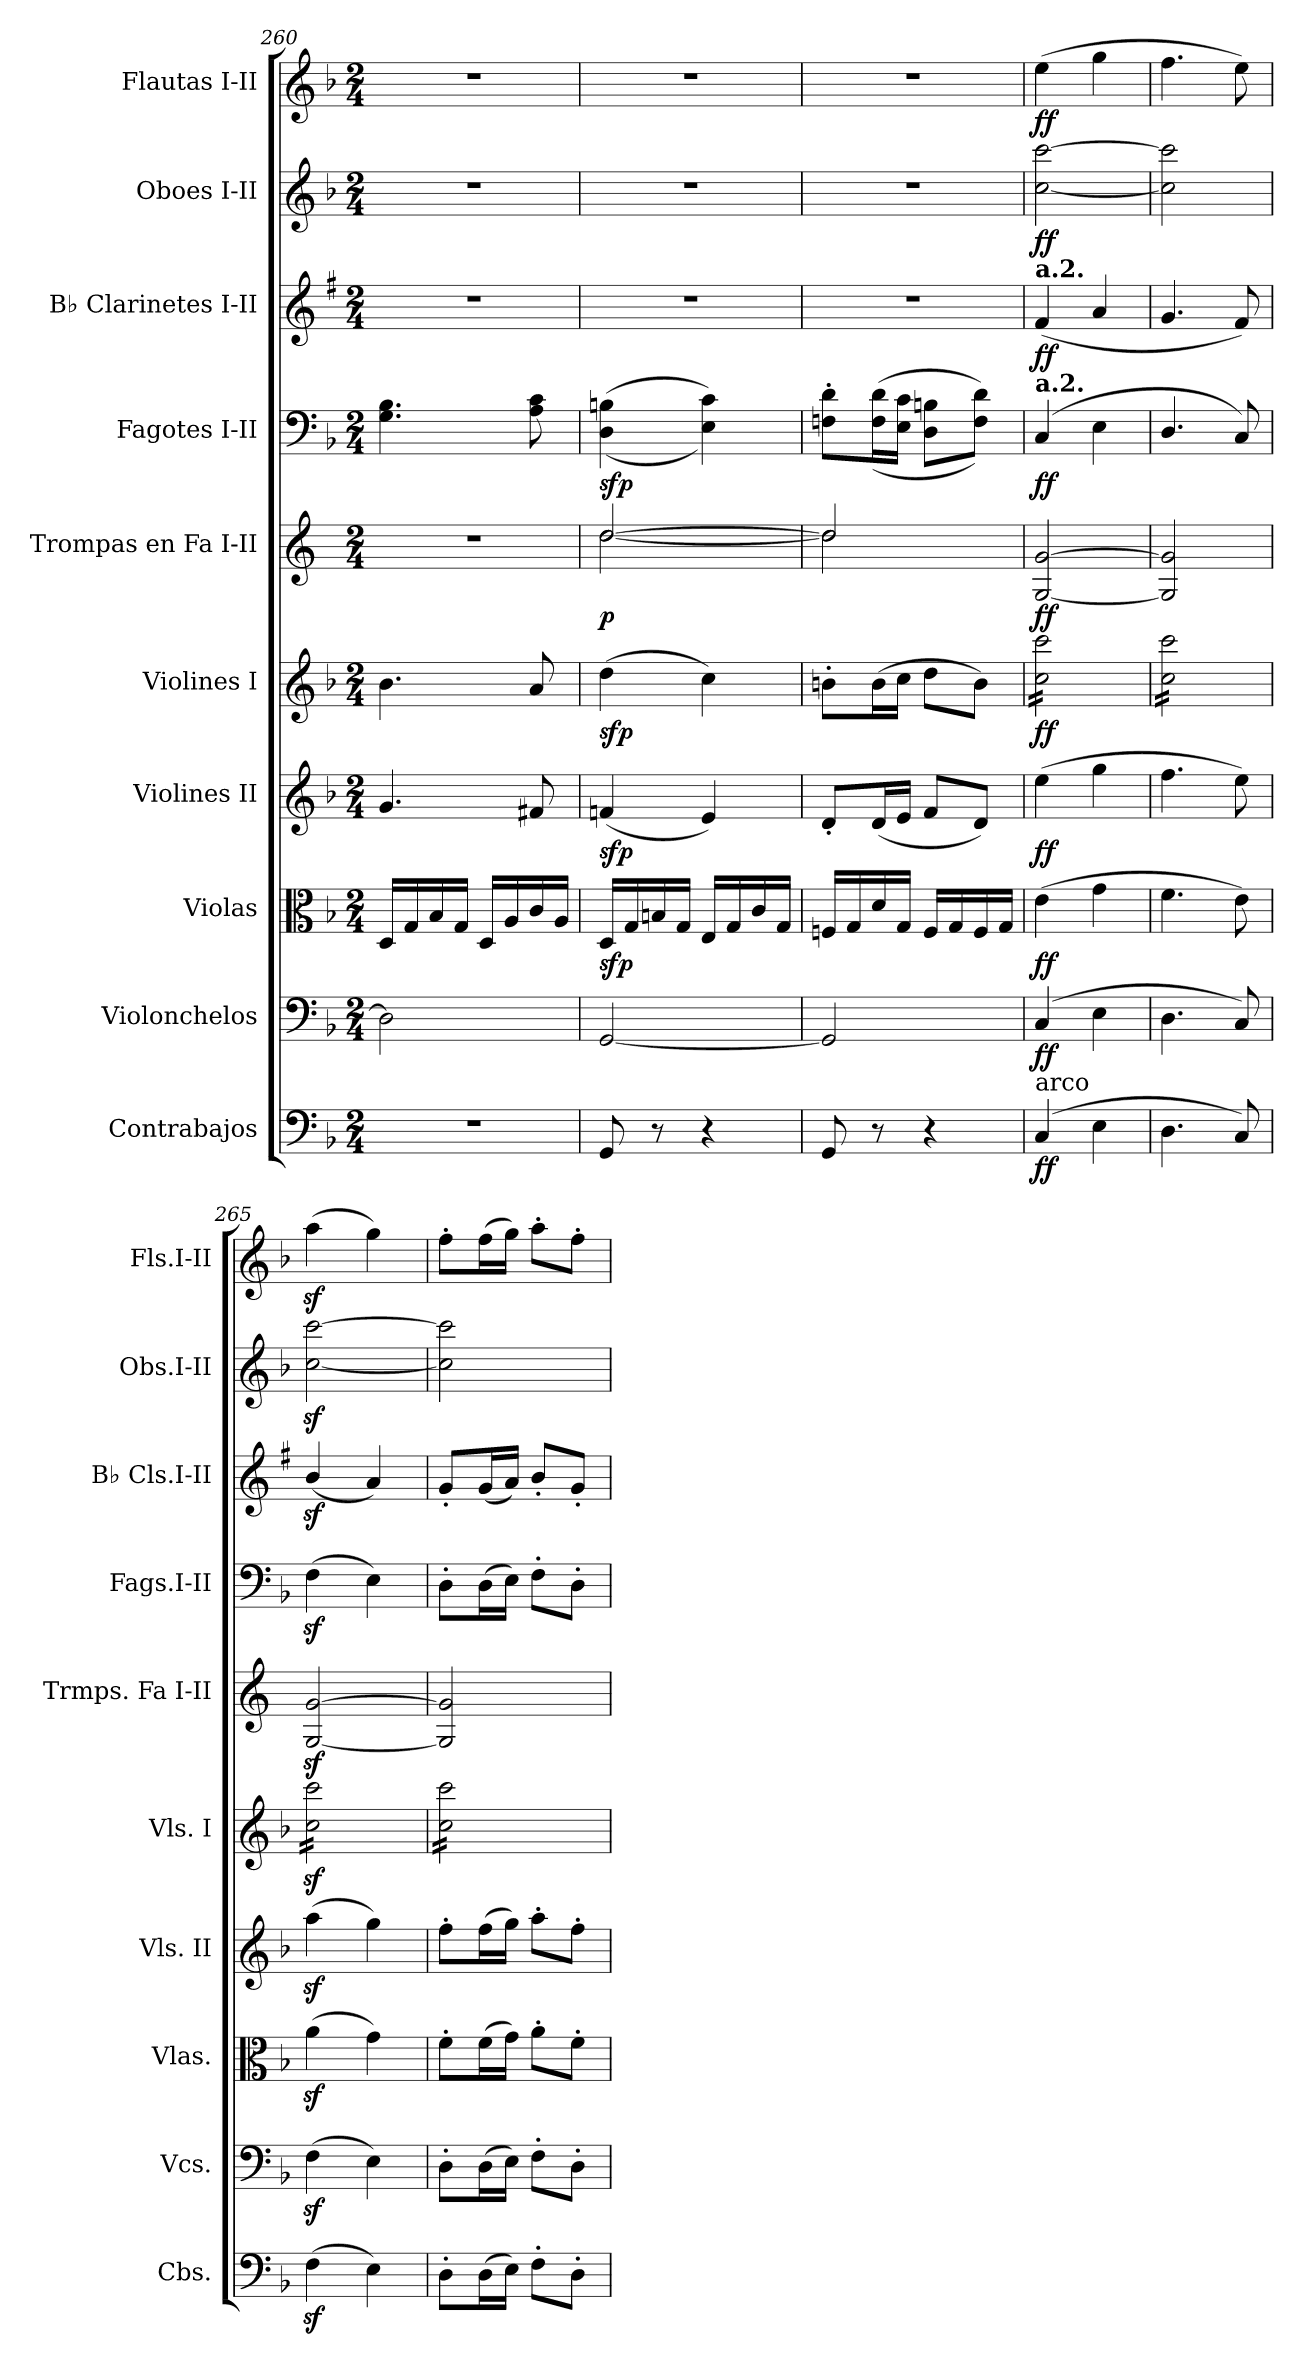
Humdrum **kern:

**kern	**dynam	**kern	**dynam	**kern	**dynam	**kern	**dynam	**kern	**dynam	**kern	**dynam	**kern	**dynam	**kern	**dynam	**kern	**dynam	**kern	**dynam
*part10	*part10	*part9	*part9	*part8	*part8	*part7	*part7	*part6	*part6	*part5	*part5	*part4	*part4	*part3	*part3	*part2	*part2	*part1	*part1
*staff10	*staff10	*staff9	*staff9	*staff8	*staff8	*staff7	*staff7	*staff6	*staff6	*staff5	*staff5	*staff4	*staff4	*staff3	*staff3	*staff2	*staff2	*staff1	*staff1
*I"Contrabajos	*	*I"Violonchelos	*	*I"Violas	*	*I"Violines II	*	*I"Violines I	*	*I"Trompas en Fa I-II	*	*I"Fagotes I-II	*	*I"B♭ Clarinetes I-II	*	*I"Oboes I-II	*	*I"Flautas I-II	*
*I'Cbs.	*	*I'Vcs.	*	*I'Vlas.	*	*I'Vls. II	*	*I'Vls. I	*	*I'Trmps. Fa I-II	*	*I'Fags.I-II	*	*I'B♭ Cls.I-II	*	*I'Obs.I-II	*	*I'Fls.I-II	*
*clefF4	*	*clefF4	*	*clefC3	*	*clefG2	*	*clefG2	*	*clefG2	*	*clefF4	*	*clefG2	*	*clefG2	*	*clefG2	*
*ITrd7c12	*	*	*	*	*	*	*	*	*	*ITrd4c7	*	*	*	*ITrd1c2	*	*	*	*	*
*k[b-]	*	*k[b-]	*	*k[b-]	*	*k[b-]	*	*k[b-]	*	*k[b-]	*	*k[b-]	*	*k[b-]	*	*k[b-]	*	*k[b-]	*
*M2/4	*	*M2/4	*	*M2/4	*	*M2/4	*	*M2/4	*	*M2/4	*	*M2/4	*	*M2/4	*	*M2/4	*	*M2/4	*
=260	=260	=260	=260	=260	=260	=260	=260	=260	=260	=260	=260	=260	=260	=260	=260	=260	=260	=260	=260
2r	.	2D\]	.	16D/LL	.	4.g/	.	4.b-\	.	2r	.	4.G\ 4.B-\	.	2r	.	2r	.	2r	.
.	.	.	.	16G/	.	.	.	.	.	.	.	.	.	.	.	.	.	.	.
.	.	.	.	16B-/	.	.	.	.	.	.	.	.	.	.	.	.	.	.	.
.	.	.	.	16G/JJ	.	.	.	.	.	.	.	.	.	.	.	.	.	.	.
.	.	.	.	16D/LL	.	.	.	.	.	.	.	.	.	.	.	.	.	.	.
.	.	.	.	16A/	.	.	.	.	.	.	.	.	.	.	.	.	.	.	.
.	.	.	.	16c/	.	8f#X/	.	8a/	.	.	.	8A\ 8c\	.	.	.	.	.	.	.
.	.	.	.	16A/JJ	.	.	.	.	.	.	.	.	.	.	.	.	.	.	.
=261	=261	=261	=261	=261	=261	=261	=261	=261	=261	=261	=261	=261	=261	=261	=261	=261	=261	=261	=261
*	*	*	*	*	*	*	*	*	*	*^	*	*	*	*	*	*	*	*	*
!	!	!	!	!	!LO:DY:b	!	!LO:DY:b	!	!LO:DY:b	!	!	!LO:DY:b	!	!LO:DY:b	!	!	!	!	!	!
8GGG/	.	[2GG/	.	16D/LL	sfp	(4fn/	sfp	(4dd\	sfp	[2g/	[2g\	p	((4D\ 4Bn\	sfp	2r	.	2r	.	2r	.
.	.	.	.	16G/	.	.	.	.	.	.	.	.	.	.	.	.	.	.	.	.
8r	.	.	.	16Bn/	.	.	.	.	.	.	.	.	.	.	.	.	.	.	.	.
.	.	.	.	16G/JJ	.	.	.	.	.	.	.	.	.	.	.	.	.	.	.	.
4r	.	.	.	16E/LL	.	4e/)	.	4cc\)	.	.	.	.	4E\ 4c\))	.	.	.	.	.	.	.
.	.	.	.	16G/	.	.	.	.	.	.	.	.	.	.	.	.	.	.	.	.
.	.	.	.	16c/	.	.	.	.	.	.	.	.	.	.	.	.	.	.	.	.
.	.	.	.	16G/JJ	.	.	.	.	.	.	.	.	.	.	.	.	.	.	.	.
=262	=262	=262	=262	=262	=262	=262	=262	=262	=262	=262	=262	=262	=262	=262	=262	=262	=262	=262	=262	=262
8GGG/	.	2GG/]	.	16Fn/LL	.	8d'/L	.	8bn'\L	.	2g/]	2g\]	.	8Fn\' 8d\'L	.	2r	.	2r	.	2r	.
.	.	.	.	16G/	.	.	.	.	.	.	.	.	.	.	.	.	.	.	.	.
8r	.	.	.	16d/	.	(16d/L	.	(16b\L	.	.	.	.	((16F\ 16d\L	.	.	.	.	.	.	.
.	.	.	.	16G/JJ	.	16e/JJ	.	16cc\JJ	.	.	.	.	16E\ 16c\JJ	.	.	.	.	.	.	.
4r	.	.	.	16F/LL	.	8f/L	.	8dd\L	.	.	.	.	8D\ 8Bn\L	.	.	.	.	.	.	.
.	.	.	.	16G/	.	.	.	.	.	.	.	.	.	.	.	.	.	.	.	.
.	.	.	.	16F/	.	8d/J)	.	8b\J)	.	.	.	.	8F\ 8d\J))	.	.	.	.	.	.	.
.	.	.	.	16G/JJ	.	.	.	.	.	.	.	.	.	.	.	.	.	.	.	.
*	*	*	*	*	*	*	*	*	*	*v	*v	*	*	*	*	*	*	*	*	*
!!LO:PB:g=z
=263	=263	=263	=263	=263	=263	=263	=263	=263	=263	=263	=263	=263	=263	=263	=263	=263	=263	=263	=263
!	!	!	!	!	!	!	!	!	!	!	!	!	!	!LO:TX:a:B:t=a.2.	!	!	!	!	!
!	!	!	!	!	!	!	!	!	!	!	!	!LO:TX:a:B:t=a.2.	!	!	!	!	!	!	!
!LO:TX:a:t=arco	!	!	!	!	!	!	!	!	!	!	!	!	!	!	!	!	!	!	!
!	!LO:DY:b	!	!LO:DY:b	!	!LO:DY:b	!	!LO:DY:b	!	!LO:DY:b	!	!LO:DY:b	!	!LO:DY:b	!	!LO:DY:b	!	!LO:DY:b	!	!LO:DY:b
*	*	*	*	*	*	*	*	*tremolo	*	*	*	*	*	*	*	*	*	*	*
(4CC/	ff	(4C/	ff	(4e\	ff	(4ee\	ff	16cc\ 16ccc\LL	ff	[2C/ [2c/	ff	(4C/	ff	(4e/	ff	[2cc\ [2ccc\	ff	(4ee\	ff
.	.	.	.	.	.	.	.	16cc\ 16ccc\	.	.	.	.	.	.	.	.	.	.	.
.	.	.	.	.	.	.	.	16cc\ 16ccc\	.	.	.	.	.	.	.	.	.	.	.
.	.	.	.	.	.	.	.	16cc\ 16ccc\	.	.	.	.	.	.	.	.	.	.	.
4EE\	.	4E\	.	4g\	.	4gg\	.	16cc\ 16ccc\	.	.	.	4E\	.	4g/	.	.	.	4gg\	.
.	.	.	.	.	.	.	.	16cc\ 16ccc\	.	.	.	.	.	.	.	.	.	.	.
.	.	.	.	.	.	.	.	16cc\ 16ccc\	.	.	.	.	.	.	.	.	.	.	.
.	.	.	.	.	.	.	.	16cc\ 16ccc\JJ	.	.	.	.	.	.	.	.	.	.	.
=264	=264	=264	=264	=264	=264	=264	=264	=264	=264	=264	=264	=264	=264	=264	=264	=264	=264	=264	=264
4.DD\	.	4.D\	.	4.f\	.	4.ff\	.	16cc\ 16ccc\LL	.	2C/] 2c/]	.	4.D/	.	4.f/	.	2cc\] 2ccc\]	.	4.ff\	.
.	.	.	.	.	.	.	.	16cc\ 16ccc\	.	.	.	.	.	.	.	.	.	.	.
.	.	.	.	.	.	.	.	16cc\ 16ccc\	.	.	.	.	.	.	.	.	.	.	.
.	.	.	.	.	.	.	.	16cc\ 16ccc\	.	.	.	.	.	.	.	.	.	.	.
.	.	.	.	.	.	.	.	16cc\ 16ccc\	.	.	.	.	.	.	.	.	.	.	.
.	.	.	.	.	.	.	.	16cc\ 16ccc\	.	.	.	.	.	.	.	.	.	.	.
8CC/)	.	8C/)	.	8e\)	.	8ee\)	.	16cc\ 16ccc\	.	.	.	8C/)	.	8e/)	.	.	.	8ee\)	.
.	.	.	.	.	.	.	.	16cc\ 16ccc\JJ	.	.	.	.	.	.	.	.	.	.	.
=265	=265	=265	=265	=265	=265	=265	=265	=265	=265	=265	=265	=265	=265	=265	=265	=265	=265	=265	=265
(4FFz<\	.	(4Fz<\	.	(4az<\	.	(4aaz<\	.	16cc\z< 16ccc\z<LL	.	[2C/z< [2c/z<	.	(4Fz<\	.	(4az</	.	[2cc\z< [2ccc\z<	.	(4aaz<\	.
.	.	.	.	.	.	.	.	16cc\z< 16ccc\z<	.	.	.	.	.	.	.	.	.	.	.
.	.	.	.	.	.	.	.	16cc\z< 16ccc\z<	.	.	.	.	.	.	.	.	.	.	.
.	.	.	.	.	.	.	.	16cc\z< 16ccc\z<	.	.	.	.	.	.	.	.	.	.	.
4EE\)	.	4E\)	.	4g\)	.	4gg\)	.	16cc\z< 16ccc\z<	.	.	.	4E\)	.	4g/)	.	.	.	4gg\)	.
.	.	.	.	.	.	.	.	16cc\z< 16ccc\z<	.	.	.	.	.	.	.	.	.	.	.
.	.	.	.	.	.	.	.	16cc\z< 16ccc\z<	.	.	.	.	.	.	.	.	.	.	.
.	.	.	.	.	.	.	.	16cc\z< 16ccc\z<JJ	.	.	.	.	.	.	.	.	.	.	.
=266	=266	=266	=266	=266	=266	=266	=266	=266	=266	=266	=266	=266	=266	=266	=266	=266	=266	=266	=266
8DD'\L	.	8D'\L	.	8f'\L	.	8ff'\L	.	16cc\ 16ccc\LL	.	2C/] 2c/]	.	8D'\L	.	8f'/L	.	2cc\] 2ccc\]	.	8ff'\L	.
.	.	.	.	.	.	.	.	16cc\ 16ccc\	.	.	.	.	.	.	.	.	.	.	.
(16DD\L	.	(16D\L	.	(16f\L	.	(16ff\L	.	16cc\ 16ccc\	.	.	.	(16D\L	.	(16f/L	.	.	.	(16ff\L	.
16EE\JJ)	.	16E\JJ)	.	16g\JJ)	.	16gg\JJ)	.	16cc\ 16ccc\	.	.	.	16E\JJ)	.	16g/JJ)	.	.	.	16gg\JJ)	.
8FF'\L	.	8F'\L	.	8a'\L	.	8aa'\L	.	16cc\ 16ccc\	.	.	.	8F'\L	.	8a'/L	.	.	.	8aa'\L	.
.	.	.	.	.	.	.	.	16cc\ 16ccc\	.	.	.	.	.	.	.	.	.	.	.
8DD'\J	.	8D'\J	.	8f'\J	.	8ff'\J	.	16cc\ 16ccc\	.	.	.	8D'\J	.	8f'/J	.	.	.	8ff'\J	.
.	.	.	.	.	.	.	.	16cc\ 16ccc\JJ	.	.	.	.	.	.	.	.	.	.	.
*	*	*	*	*	*	*	*	*Xtremolo	*	*	*	*	*	*	*	*	*	*	*
=	=	=	=	=	=	=	=	=	=	=	=	=	=	=	=	=	=	=	=
*-	*-	*-	*-	*-	*-	*-	*-	*-	*-	*-	*-	*-	*-	*-	*-	*-	*-	*-	*-
